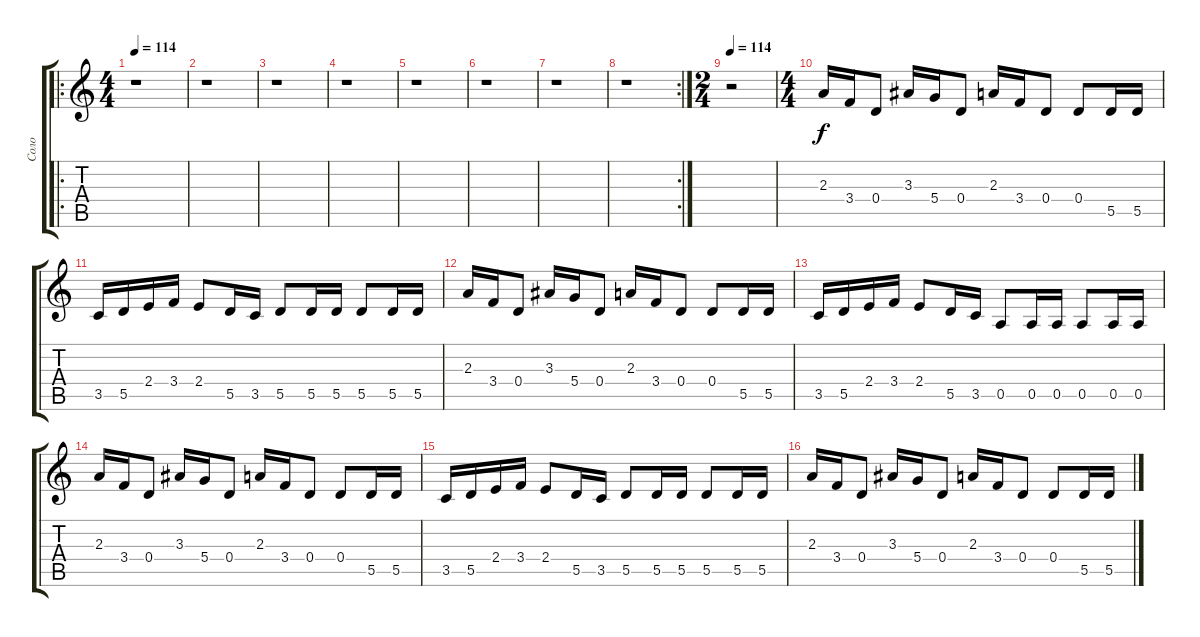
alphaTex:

\track ("Соло" "Соло") {instrument overdrivenguitar}
\staff {score tabs}
\tuning (E4 B3 G3 D3 A2 E2) {hide}
\ro
\ts (4 4)
\tempo 114
\clef g2
\ks c
r.1{dy f instrument overdrivenguitar} |
r.1 |
r.1 |
r.1 |
r.1 |
r.1 |
r.1 |
\rc 2
r.1 |
\ts (2 4)
\tempo 114
r.2 |
\ts (4 4)
2.3.16 3.4.16 0.4.8 3.3.16 5.4.16 0.4.8 2.3.16 3.4.16 0.4.8 0.4.8 5.5.16 5.5.16 |
3.5.16 5.5.16 2.4.16 3.4.16 2.4.8 5.5.16 3.5.16 5.5.8 5.5.16 5.5.16 5.5.8 5.5.16 5.5.16 |
2.3.16 3.4.16 0.4.8 3.3.16 5.4.16 0.4.8 2.3.16 3.4.16 0.4.8 0.4.8 5.5.16 5.5.16 |
3.5.16 5.5.16 2.4.16 3.4.16 2.4.8 5.5.16 3.5.16 0.5.8 0.5.16 0.5.16 0.5.8 0.5.16 0.5.16 |
2.3.16 3.4.16 0.4.8 3.3.16 5.4.16 0.4.8 2.3.16 3.4.16 0.4.8 0.4.8 5.5.16 5.5.16 |
3.5.16 5.5.16 2.4.16 3.4.16 2.4.8 5.5.16 3.5.16 5.5.8 5.5.16 5.5.16 5.5.8 5.5.16 5.5.16 |
2.3.16 3.4.16 0.4.8 3.3.16 5.4.16 0.4.8 2.3.16 3.4.16 0.4.8 0.4.8 5.5.16 5.5.16
